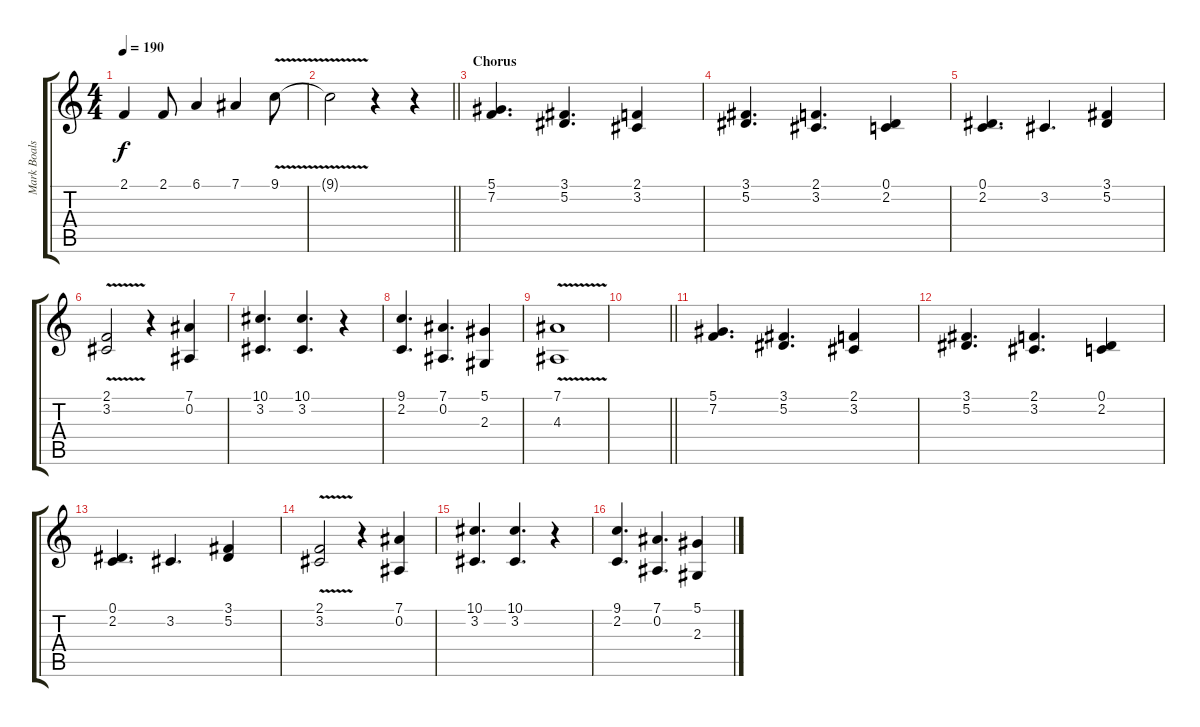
\track ("Mark Boals" "Mark Boals") {instrument lead2sawtooth}
\staff {score tabs}
\tuning (Eb4 Bb3 Gb3 Db3 Ab2 Eb2) {hide}
\ts (4 4)
\tempo 190
\clef g2
\ks c
2.1.4{dy f} 2.1.8 6.1.4 7.1.4 9.1{v}.8 |
\barLineRight lightlight
9.1{t}.2 r.4 r.4 |
\section ("" "Chorus")
(5.1 7.2).4{d} (3.1 5.2).4{d} (2.1 3.2).4 |
(3.1 5.2).4{d} (2.1 3.2).4{d} (0.1 2.2).4 |
(0.1 2.2).4{d} 3.2.4{d} (3.1 5.2).4 |
(2.1 3.2{v}).2 r.4 (7.1 0.2).4 |
(10.1 3.2).4{d} (10.1 3.2).4{d} r.4 |
(9.1 2.2).4{d} (7.1 0.2).4{d} (5.1 2.3).4 |
(7.1 4.3{v}).1 |
\barLineRight lightlight
|
(5.1 7.2).4{d} (3.1 5.2).4{d} (2.1 3.2).4 |
(3.1 5.2).4{d} (2.1 3.2).4{d} (0.1 2.2).4 |
(0.1 2.2).4{d} 3.2.4{d} (3.1 5.2).4 |
(2.1 3.2{v}).2 r.4 (7.1 0.2).4 |
(10.1 3.2).4{d} (10.1 3.2).4{d} r.4 |
(9.1 2.2).4{d} (7.1 0.2).4{d} (5.1 2.3).4
